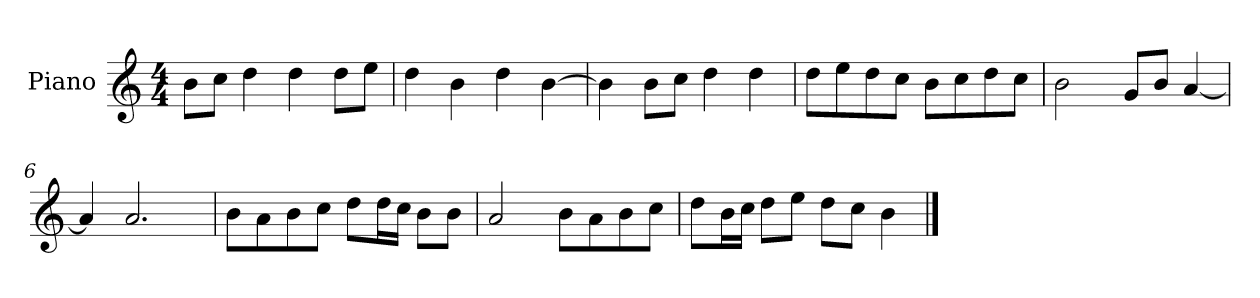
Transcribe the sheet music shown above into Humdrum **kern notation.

**kern
*part1
*staff1
*I"Piano
*I'P-no
*clefG2
*k[]
*M4/4
*MM90
=1
8b\L
8cc\J
4dd\
4dd\
8dd\L
8ee\J
=2
4dd\
4b\
4dd\
[4b\
=3
4b\]
8b\L
8cc\J
4dd\
4dd\
=4
8dd\L
8ee\
8dd\
8cc\J
8b\L
8cc\
8dd\
8cc\J
=5
2b\
8g/L
8b/J
[4a/
=6
4a/]
2.a/
=7
8b\L
8a\
8b\
8cc\J
8dd\L
16dd\L
16cc\JJ
8b\L
8b\J
!!LO:LB:g=z
=8
2a/
8b\L
8a\
8b\
8cc\J
=9
8dd\L
16b\L
16cc\JJ
8dd\L
8ee\J
8dd\L
8cc\J
4b\
==
*-
